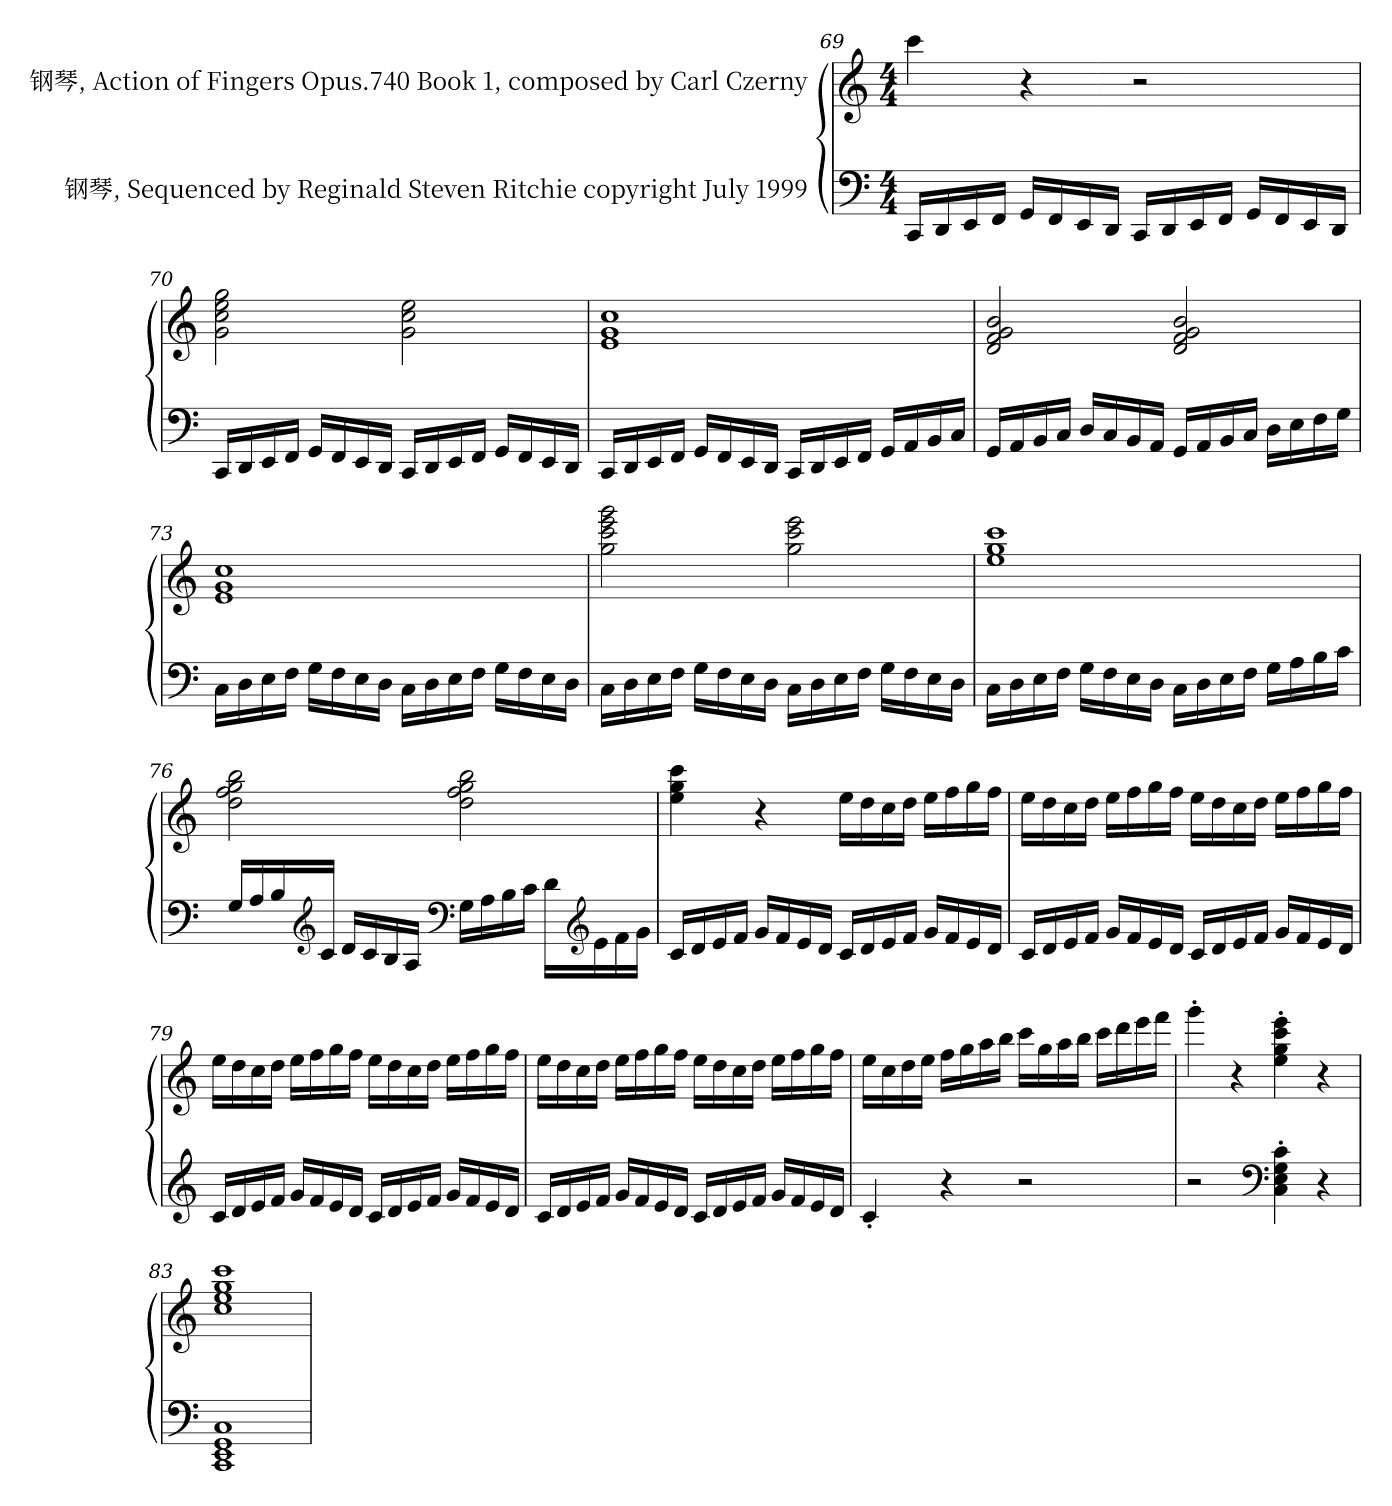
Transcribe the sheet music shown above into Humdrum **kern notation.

**kern	**kern
*part2	*part1
*staff2	*staff1
*I"钢琴, Sequenced by Reginald Steven Ritchie copyright July 1999	*I"钢琴, Action of Fingers Opus.740 Book 1, composed by Carl Czerny
*clefF4	*clefG2
*k[]	*k[]
*M4/4	*M4/4
=69	=69
16CC/LL	4ccc\
16DD/	.
16EE/	.
16FF/JJ	.
16GG/LL	4r
16FF/	.
16EE/	.
16DD/JJ	.
16CC/LL	2r
16DD/	.
16EE/	.
16FF/JJ	.
16GG/LL	.
16FF/	.
16EE/	.
16DD/JJ	.
!!LO:LB:g=z
=70	=70
16CC/LL	2g\ 2cc\ 2ee\ 2gg\
16DD/	.
16EE/	.
16FF/JJ	.
16GG/LL	.
16FF/	.
16EE/	.
16DD/JJ	.
16CC/LL	2g\ 2cc\ 2ee\
16DD/	.
16EE/	.
16FF/JJ	.
16GG/LL	.
16FF/	.
16EE/	.
16DD/JJ	.
=71	=71
16CC/LL	1e 1g 1cc
16DD/	.
16EE/	.
16FF/JJ	.
16GG/LL	.
16FF/	.
16EE/	.
16DD/JJ	.
16CC/LL	.
16DD/	.
16EE/	.
16FF/JJ	.
16GG/LL	.
16AA/	.
16BB/	.
16C/JJ	.
!!LO:PB:g=z
=72	=72
16GG/LL	2d/ 2f/ 2g/ 2b/
16AA/	.
16BB/	.
16C/JJ	.
16D/LL	.
16C/	.
16BB/	.
16AA/JJ	.
16GG/LL	2d/ 2f/ 2g/ 2b/
16AA/	.
16BB/	.
16C/JJ	.
16D\LL	.
16E\	.
16F\	.
16G\JJ	.
=73	=73
16C\LL	1e 1g 1cc
16D\	.
16E\	.
16F\JJ	.
16G\LL	.
16F\	.
16E\	.
16D\JJ	.
16C\LL	.
16D\	.
16E\	.
16F\JJ	.
16G\LL	.
16F\	.
16E\	.
16D\JJ	.
!!LO:LB:g=z
=74	=74
16C\LL	2gg\ 2ccc\ 2eee\ 2ggg\
16D\	.
16E\	.
16F\JJ	.
16G\LL	.
16F\	.
16E\	.
16D\JJ	.
16C\LL	2gg\ 2ccc\ 2eee\
16D\	.
16E\	.
16F\JJ	.
16G\LL	.
16F\	.
16E\	.
16D\JJ	.
=75	=75
16C\LL	1ee 1gg 1ccc
16D\	.
16E\	.
16F\JJ	.
16G\LL	.
16F\	.
16E\	.
16D\JJ	.
16C\LL	.
16D\	.
16E\	.
16F\JJ	.
16G\LL	.
16A\	.
16B\	.
16c\JJ	.
!!LO:LB:g=z
=76	=76
16G/LL	2dd\ 2ff\ 2gg\ 2bb\
16A/	.
16B/	.
*clefG2	*
16c/JJ	.
16d/LL	.
16c/	.
16B/	.
16A/JJ	.
*clefF4	*
16G\LL	2dd\ 2ff\ 2gg\ 2bb\
16A\	.
16B\	.
16c\JJ	.
16d\LL	.
*clefG2	*
16e\	.
16f\	.
16g\JJ	.
=77	=77
16c/LL	4ee\ 4gg\ 4ccc\
16d/	.
16e/	.
16f/JJ	.
16g/LL	4r
16f/	.
16e/	.
16d/JJ	.
16c/LL	16ee\LL
16d/	16dd\
16e/	16cc\
16f/JJ	16dd\JJ
16g/LL	16ee\LL
16f/	16ff\
16e/	16gg\
16d/JJ	16ff\JJ
!!LO:LB:g=z
=78	=78
16c/LL	16ee\LL
16d/	16dd\
16e/	16cc\
16f/JJ	16dd\JJ
16g/LL	16ee\LL
16f/	16ff\
16e/	16gg\
16d/JJ	16ff\JJ
16c/LL	16ee\LL
16d/	16dd\
16e/	16cc\
16f/JJ	16dd\JJ
16g/LL	16ee\LL
16f/	16ff\
16e/	16gg\
16d/JJ	16ff\JJ
=79	=79
16c/LL	16ee\LL
16d/	16dd\
16e/	16cc\
16f/JJ	16dd\JJ
16g/LL	16ee\LL
16f/	16ff\
16e/	16gg\
16d/JJ	16ff\JJ
16c/LL	16ee\LL
16d/	16dd\
16e/	16cc\
16f/JJ	16dd\JJ
16g/LL	16ee\LL
16f/	16ff\
16e/	16gg\
16d/JJ	16ff\JJ
!!LO:LB:g=z
=80	=80
16c/LL	16ee\LL
16d/	16dd\
16e/	16cc\
16f/JJ	16dd\JJ
16g/LL	16ee\LL
16f/	16ff\
16e/	16gg\
16d/JJ	16ff\JJ
16c/LL	16ee\LL
16d/	16dd\
16e/	16cc\
16f/JJ	16dd\JJ
16g/LL	16ee\LL
16f/	16ff\
16e/	16gg\
16d/JJ	16ff\JJ
=81	=81
4c'/	16ee\LL
.	16cc\
.	16dd\
.	16ee\JJ
4r	16ff\LL
.	16gg\
.	16aa\
.	16bb\JJ
2r	16ccc\LL
.	16gg\
.	16aa\
.	16bb\JJ
.	16ccc\LL
.	16ddd\
.	16eee\
.	16fff\JJ
=82	=82
2r	4ggg'\
.	4r
*clefF4	*
4C\' 4E\' 4G\' 4c\'	4ee\' 4gg\' 4ccc\' 4eee\'
4r	4r
=83	=83
1CC 1EE 1GG 1C	1cc 1ee 1gg 1ccc
=	=
*-	*-
